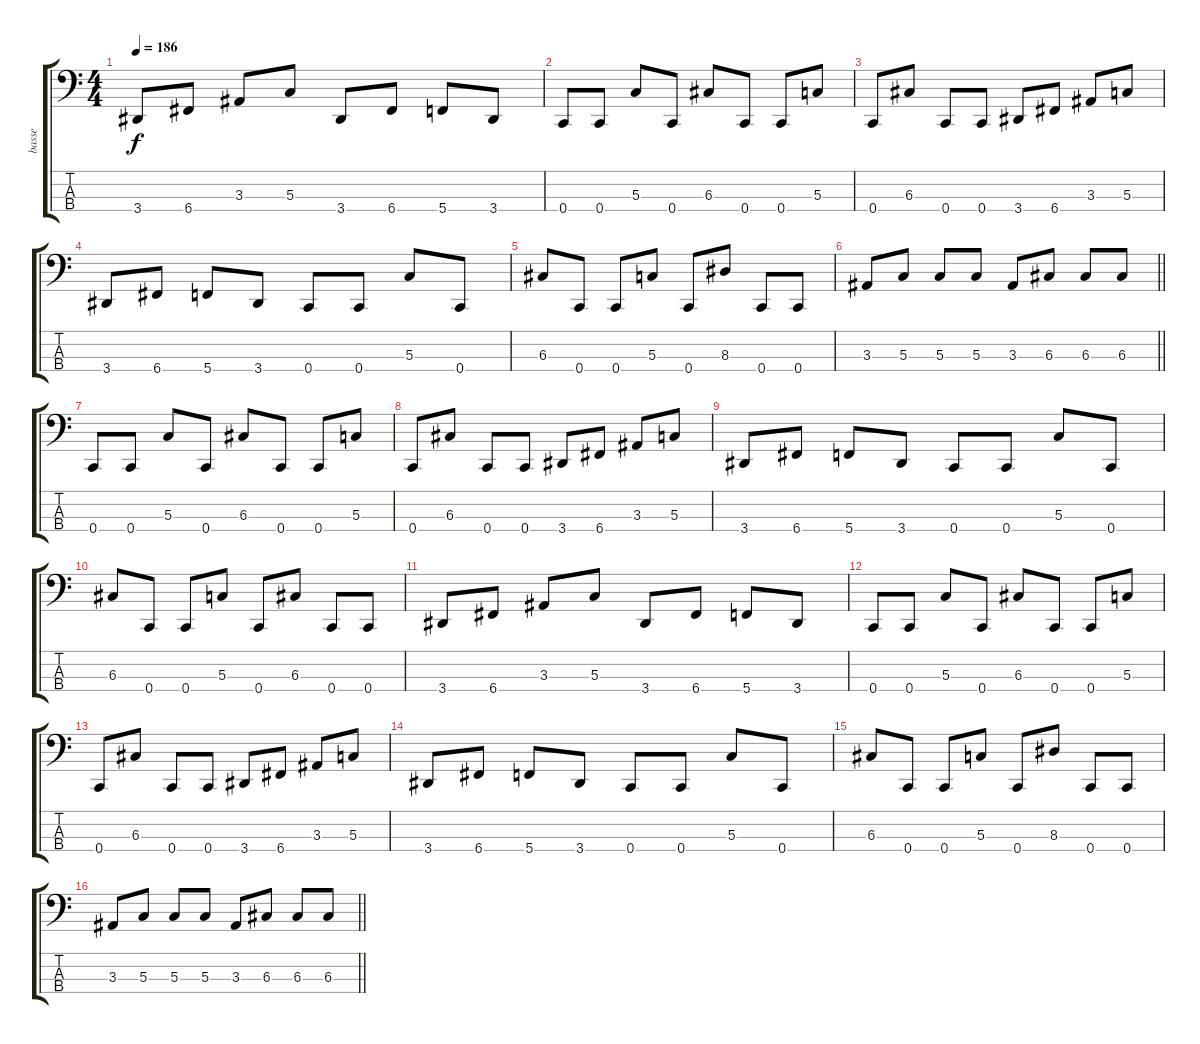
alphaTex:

\track ("basse" "basse") {instrument electricbassfinger}
\staff {score tabs}
\tuning (F2 C2 G1 C1) {hide}
\ts (4 4)
\tempo 186
\clef f4
\ks c
3.4.8{dy f} 6.4.8 3.3.8 5.3.8 3.4.8 6.4.8 5.4.8 3.4.8 |
0.4.8 0.4.8 5.3.8 0.4.8 6.3.8 0.4.8 0.4.8 5.3.8 |
0.4.8 6.3.8 0.4.8 0.4.8 3.4.8 6.4.8 3.3.8 5.3.8 |
3.4.8 6.4.8 5.4.8 3.4.8 0.4.8 0.4.8 5.3.8 0.4.8 |
6.3.8 0.4.8 0.4.8 5.3.8 0.4.8 8.3.8 0.4.8 0.4.8 |
\barLineRight lightlight
3.3.8 5.3.8 5.3.8 5.3.8 3.3.8 6.3.8 6.3.8 6.3.8 |
0.4.8 0.4.8 5.3.8 0.4.8 6.3.8 0.4.8 0.4.8 5.3.8 |
0.4.8 6.3.8 0.4.8 0.4.8 3.4.8 6.4.8 3.3.8 5.3.8 |
3.4.8 6.4.8 5.4.8 3.4.8 0.4.8 0.4.8 5.3.8 0.4.8 |
6.3.8 0.4.8 0.4.8 5.3.8 0.4.8 6.3.8 0.4.8 0.4.8 |
3.4.8 6.4.8 3.3.8 5.3.8 3.4.8 6.4.8 5.4.8 3.4.8 |
0.4.8 0.4.8 5.3.8 0.4.8 6.3.8 0.4.8 0.4.8 5.3.8 |
0.4.8 6.3.8 0.4.8 0.4.8 3.4.8 6.4.8 3.3.8 5.3.8 |
3.4.8 6.4.8 5.4.8 3.4.8 0.4.8 0.4.8 5.3.8 0.4.8 |
6.3.8 0.4.8 0.4.8 5.3.8 0.4.8 8.3.8 0.4.8 0.4.8 |
\barLineRight lightlight
3.3.8 5.3.8 5.3.8 5.3.8 3.3.8 6.3.8 6.3.8 6.3.8
